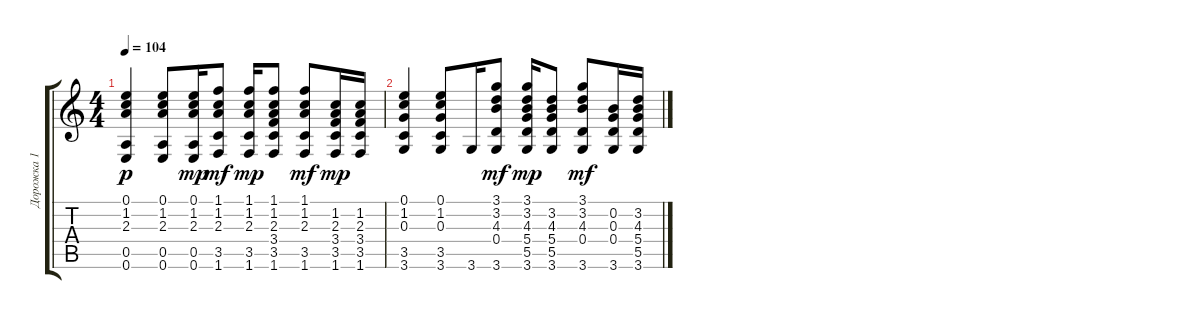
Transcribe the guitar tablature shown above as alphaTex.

\track ("Дорожка 1" "Дорожка 1") {instrument acousticguitarsteel}
\staff {score tabs}
\tuning (E4 B3 G3 D3 A2 E2) {hide}
\ts (4 4)
\tempo 104
\clef g2
\ks c
(0.1 1.2 2.3 0.5 0.6).4{dy p} (0.1 1.2 2.3 0.5 0.6).8 (0.1 1.2 2.3 0.5 0.6).16{dy mp} (1.1 1.2 2.3 3.5 1.6).8{dy mf} (1.1 1.2 2.3 3.5 1.6).16{dy mp} (1.1 1.2 2.3 3.4 3.5 1.6).8 (1.1 1.2 2.3 3.5 1.6).8{dy mf} (1.2 2.3 3.4 3.5 1.6).16{dy mp} (1.2 2.3 3.4 3.5 1.6).16 |
(0.1 1.2 0.3 3.5 3.6).4 (0.1 1.2 0.3 3.5 3.6).8 3.6.16 (3.1 3.2 4.3 0.4 3.6).8{dy mf} (3.1 3.2 4.3 5.4 5.5 3.6).16{dy mp} (3.2 4.3 5.4 5.5 3.6).8 (3.1 3.2 4.3 0.4 3.6).8{dy mf} (0.2 0.3 0.4 3.6).16 (3.2 4.3 5.4 5.5 3.6).16
